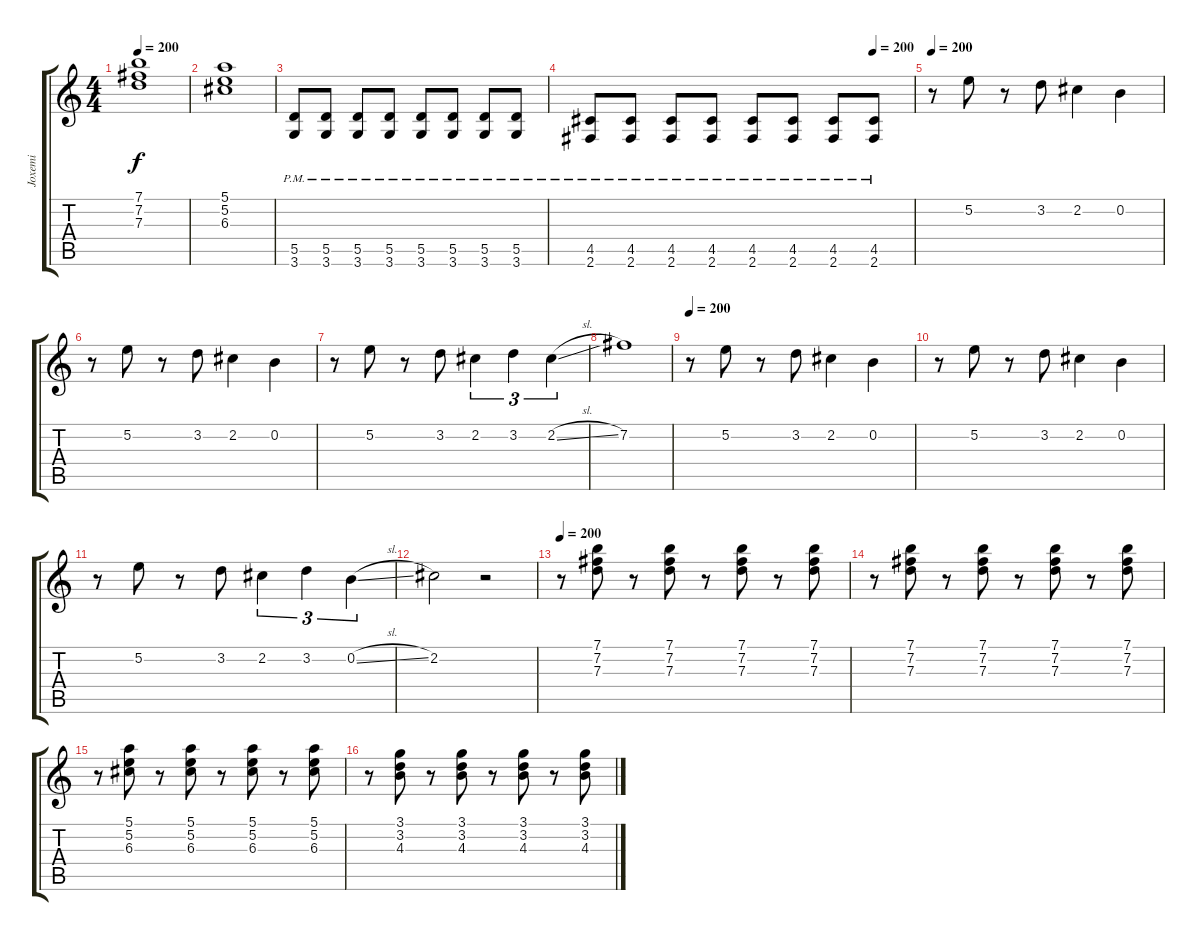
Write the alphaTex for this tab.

\track ("Joxemi" "Joxemi") {instrument distortionguitar}
\staff {score tabs}
\tuning (E4 B3 G3 D3 A2 E2) {hide}
\ts (4 4)
\tempo 200
\clef g2
\ks c
(7.1 7.2 7.3).1{dy f volume 8 instrument distortionguitar} |
(5.1 5.2 6.3).1 |
(5.5{pm} 3.6{pm}).8 (5.5{pm} 3.6{pm}).8 (5.5{pm} 3.6{pm}).8 (5.5{pm} 3.6{pm}).8 (5.5{pm} 3.6{pm}).8 (5.5{pm} 3.6{pm}).8 (5.5{pm} 3.6{pm}).8 (5.5{pm} 3.6{pm}).8 |
\tempo (200 0.875)
(4.5{pm} 2.6{pm}).8 (4.5{pm} 2.6{pm}).8 (4.5{pm} 2.6{pm}).8 (4.5{pm} 2.6{pm}).8 (4.5{pm} 2.6{pm}).8 (4.5{pm} 2.6{pm}).8 (4.5{pm} 2.6{pm}).8 (4.5{pm} 2.6{pm}).8 |
\tempo 200
r.8{volume 14 instrument distortionguitar} 5.2.8 r.8 3.2.8 2.2.4 0.2.4 |
r.8 5.2.8 r.8 3.2.8 2.2.4 0.2.4 |
r.8 5.2.8 r.8 3.2.8 2.2.4{tu (3 2)} 3.2.4{tu (3 2)} 2.2{sl}.4{tu (3 2)} |
7.2.1 |
\tempo 200
r.8{volume 14} 5.2.8 r.8 3.2.8 2.2.4 0.2.4 |
r.8 5.2.8 r.8 3.2.8 2.2.4 0.2.4 |
r.8 5.2.8 r.8 3.2.8 2.2.4{tu (3 2)} 3.2.4{tu (3 2)} 0.2{sl}.4{tu (3 2)} |
2.2.2 r.2 |
\tempo 200
r.8{volume 7 instrument electricguitarjazz} (7.1 7.2 7.3).8 r.8 (7.1 7.2 7.3).8 r.8 (7.1 7.2 7.3).8 r.8 (7.1 7.2 7.3).8 |
r.8 (7.1 7.2 7.3).8 r.8 (7.1 7.2 7.3).8 r.8 (7.1 7.2 7.3).8 r.8 (7.1 7.2 7.3).8 |
r.8 (5.1 5.2 6.3).8 r.8 (5.1 5.2 6.3).8 r.8 (5.1 5.2 6.3).8 r.8 (5.1 5.2 6.3).8 |
r.8 (3.1 3.2 4.3).8 r.8 (3.1 3.2 4.3).8 r.8 (3.1 3.2 4.3).8 r.8 (3.1 3.2 4.3).8
